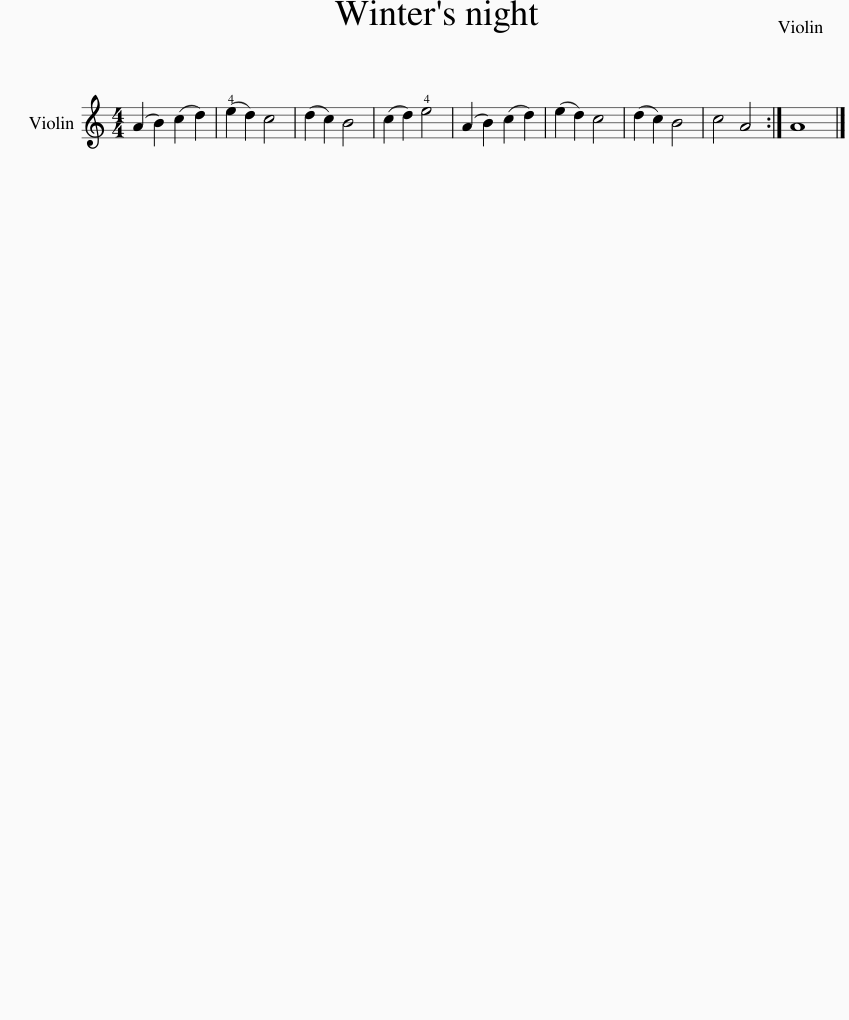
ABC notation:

X:1
L:1/8
M:4/4
I:linebreak $
K:C
V:1 treble
V:1
 (A2 B2) (c2 d2) | (!4!e2 d2) c4 | (d2 c2) B4 | (c2 d2) !4!e4 | (A2 B2) (c2 d2) | %5
 (e2 d2) c4 | (d2 c2) B4 | c4 A4 :| A8 |] %9
